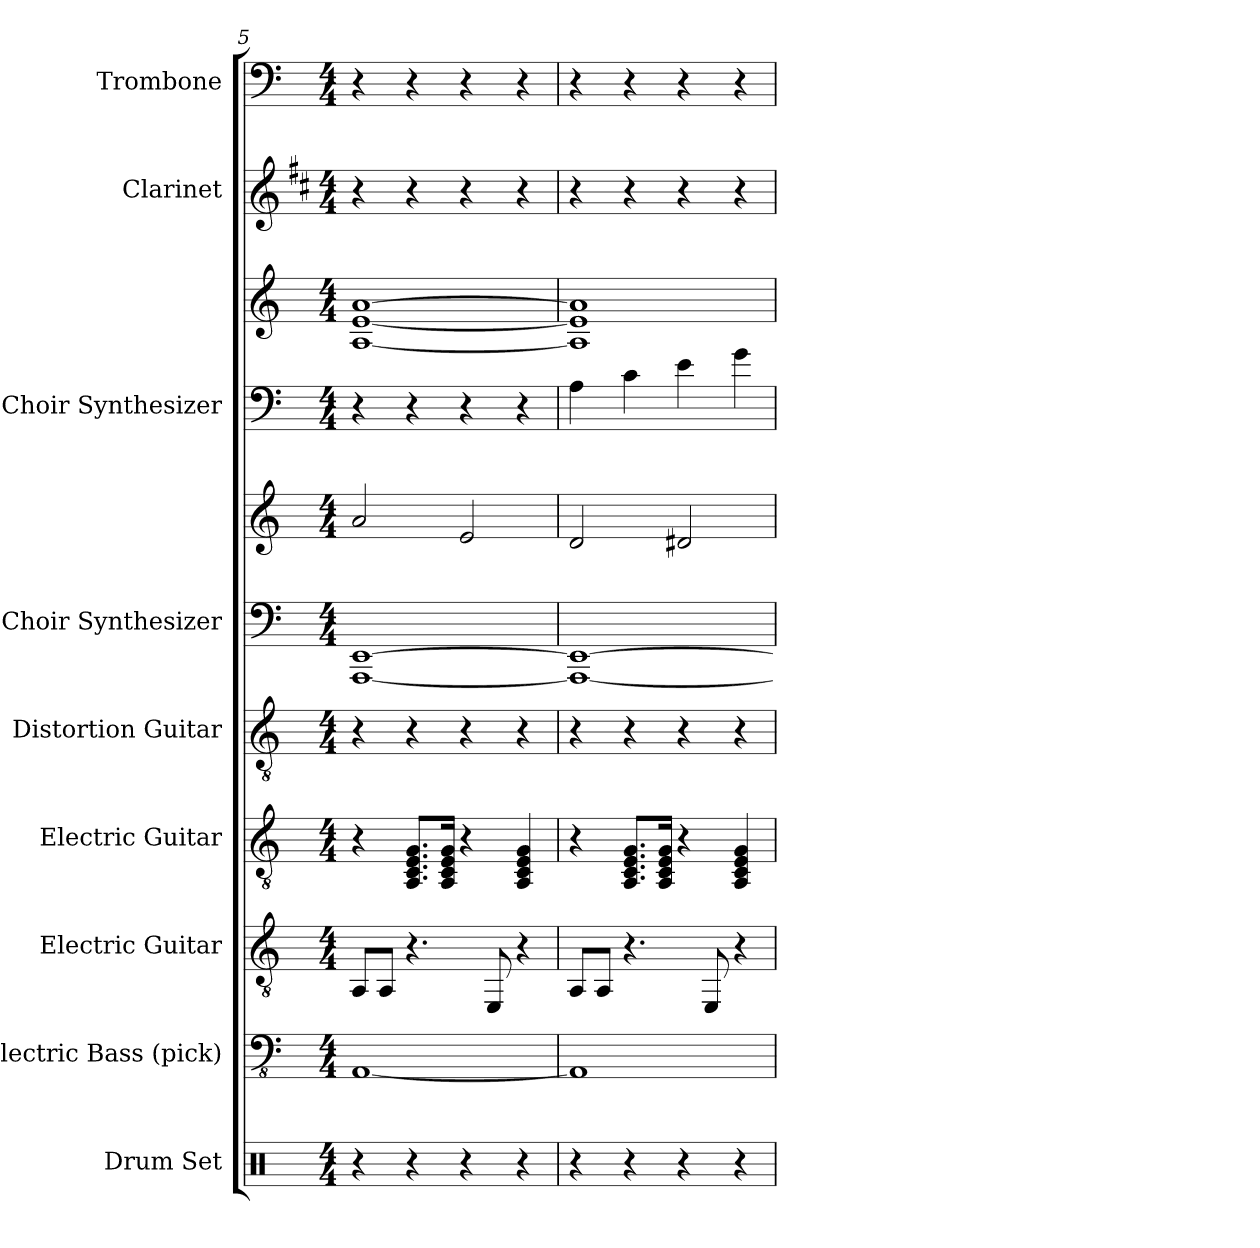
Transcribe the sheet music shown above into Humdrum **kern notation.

**kern	**kern	**kern	**kern	**kern	**kern	**kern	**kern	**kern	**kern	**kern
*part9	*part8	*part7	*part6	*part5	*part4	*part4	*part3	*part3	*part2	*part1
*staff11	*staff10	*staff9	*staff8	*staff7	*staff6	*staff5	*staff4	*staff3	*staff2	*staff1
*I"Drum Set	*I"Electric Bass (pick)	*I"Electric Guitar	*I"Electric Guitar	*I"Distortion Guitar	*I"Choir Synthesizer	*	*I"Choir Synthesizer	*	*I"Clarinet	*I"Trombone
*I'Drs.	*I'El. Bass	*I'El. Guit.	*I'El. Guit.	*I'Dist. Guit.	*I'Synth.	*	*I'Synth.	*	*I'Cl.	*I'Trb.
*clefX	*clefFv4	*clefGv2	*clefGv2	*clefGv2	*clefF4	*clefG2	*clefF4	*clefG2	*clefG2	*clefF4
*	*	*	*	*	*	*	*	*	*ITrd1c2	*
*k[]	*k[]	*k[]	*k[]	*k[]	*k[]	*k[]	*k[]	*k[]	*k[]	*k[]
*M4/4	*M4/4	*M4/4	*M4/4	*M4/4	*M4/4	*M4/4	*M4/4	*M4/4	*M4/4	*M4/4
=5	=5	=5	=5	=5	=5	=5	=5	=5	=5	=5
4r	[1AAA	8AAL	4r	4r	[1AAA [1EE	2a	4r	[1a [1e [1A	4r	4r
.	.	8AAJ	.	.	.	.	.	.	.	.
4r	.	4.r	8.AA 8.E 8.G 8.CL	4r	.	.	4r	.	4r	4r
.	.	.	16AA 16E 16G 16CJk	.	.	.	.	.	.	.
4r	.	.	4r	4r	.	2e	4r	.	4r	4r
.	.	8EE	.	.	.	.	.	.	.	.
4r	.	4r	4AA 4E 4G 4C	4r	.	.	4r	.	4r	4r
=6	=6	=6	=6	=6	=6	=6	=6	=6	=6	=6
4r	1AAA]	8AAL	4r	4r	1AAA_ 1EE_	2d	4A	1a] 1e] 1A]	4r	4r
.	.	8AAJ	.	.	.	.	.	.	.	.
4r	.	4.r	8.AA 8.E 8.G 8.CL	4r	.	.	4c	.	4r	4r
.	.	.	16AA 16E 16G 16CJk	.	.	.	.	.	.	.
4r	.	.	4r	4r	.	2d#X	4e	.	4r	4r
.	.	8EE	.	.	.	.	.	.	.	.
4r	.	4r	4AA 4E 4G 4C	4r	.	.	4g	.	4r	4r
=	=	=	=	=	=	=	=	=	=	=
*-	*-	*-	*-	*-	*-	*-	*-	*-	*-	*-
